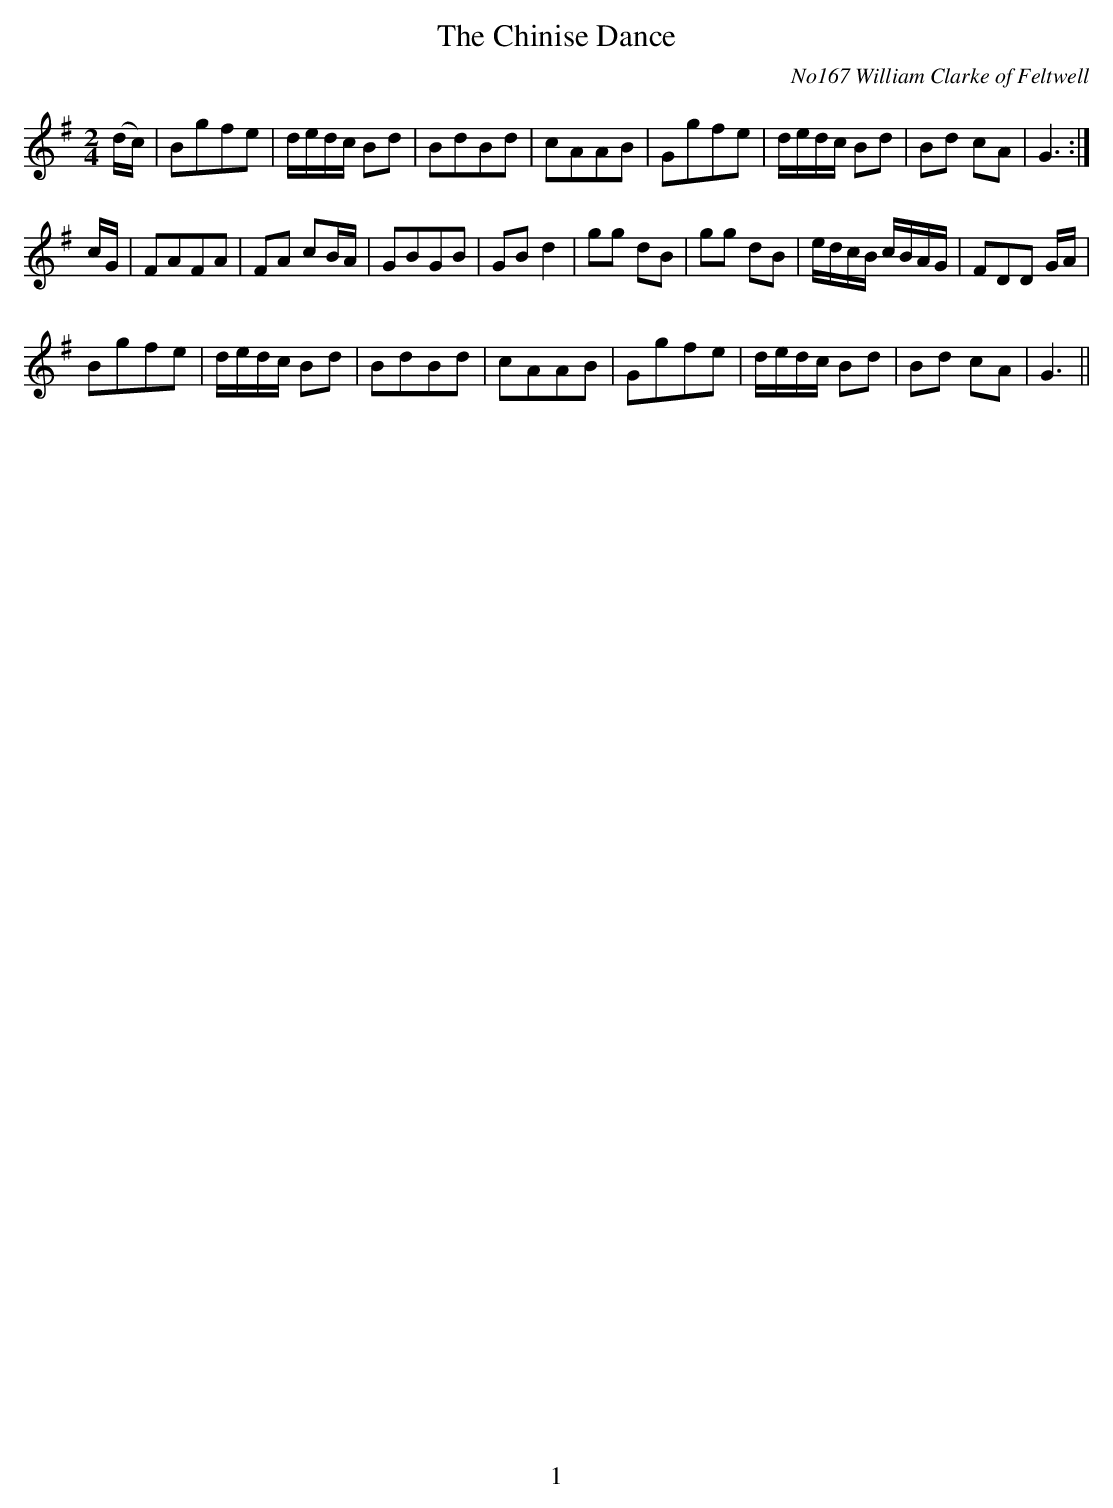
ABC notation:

X:1
T:The Chinise Dance
O:No167 William Clarke of Feltwell
Hampshire Dance Tunes.Part B Bar 8 changed from EF# to GA - possible
transcription error.Also B ends at bar 8 with comment Da Capo. I have
written it out in full.
M:2/4
L:1/8
K:G
(d/c/)|Bgfe|d/e/d/c/ Bd|BdBd| cAAB| Ggfe| d/e/d/c/ Bd| Bd cA| G3:|/
 c/G/| FAFA |FA cB/A/| GBGB | GB d2| gg dB| gg dB| e/d/c/B/ c/B/A/G/ | FDD G/A/|/
Bgfe|d/e/d/c/ Bd|BdBd| cAAB| Ggfe| d/e/d/c/ Bd| Bd cA| G3||
